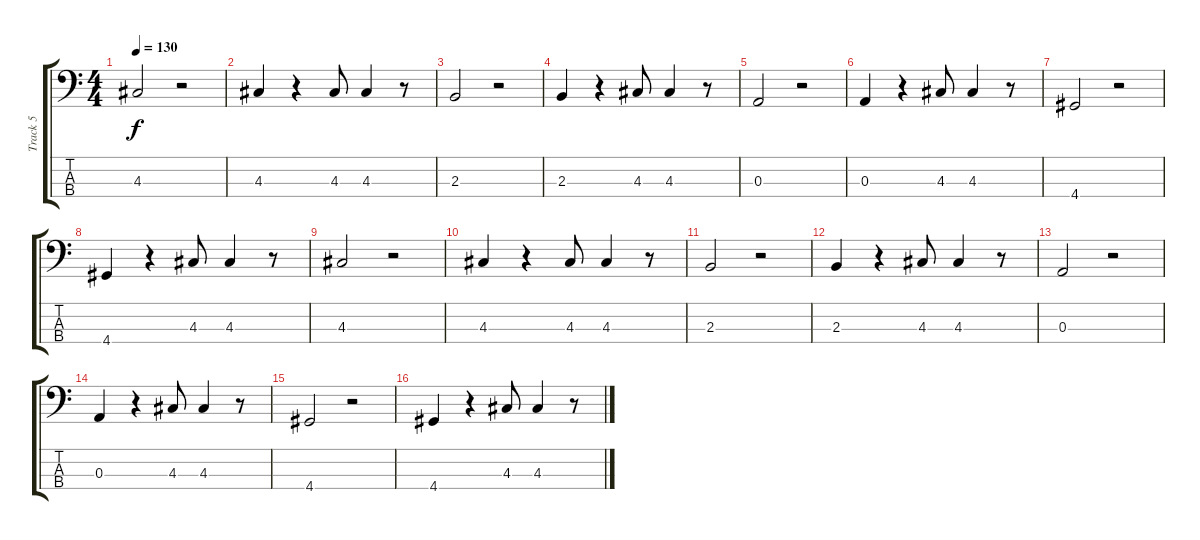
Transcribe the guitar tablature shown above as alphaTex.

\track ("Track 5" "Track 5") {instrument electricbassfinger}
\staff {score tabs}
\tuning (G2 D2 A1 E1) {hide}
\ts (4 4)
\tempo 130
\clef f4
\ks c
4.3.2{dy f} r.2 |
4.3.4 r.4 4.3.8 4.3.4 r.8 |
2.3.2 r.2 |
2.3.4 r.4 4.3.8 4.3.4 r.8 |
0.3.2 r.2 |
0.3.4 r.4 4.3.8 4.3.4 r.8 |
4.4.2 r.2 |
4.4.4 r.4 4.3.8 4.3.4 r.8 |
4.3.2 r.2 |
4.3.4 r.4 4.3.8 4.3.4 r.8 |
2.3.2 r.2 |
2.3.4 r.4 4.3.8 4.3.4 r.8 |
0.3.2 r.2 |
0.3.4 r.4 4.3.8 4.3.4 r.8 |
4.4.2 r.2 |
4.4.4 r.4 4.3.8 4.3.4 r.8
